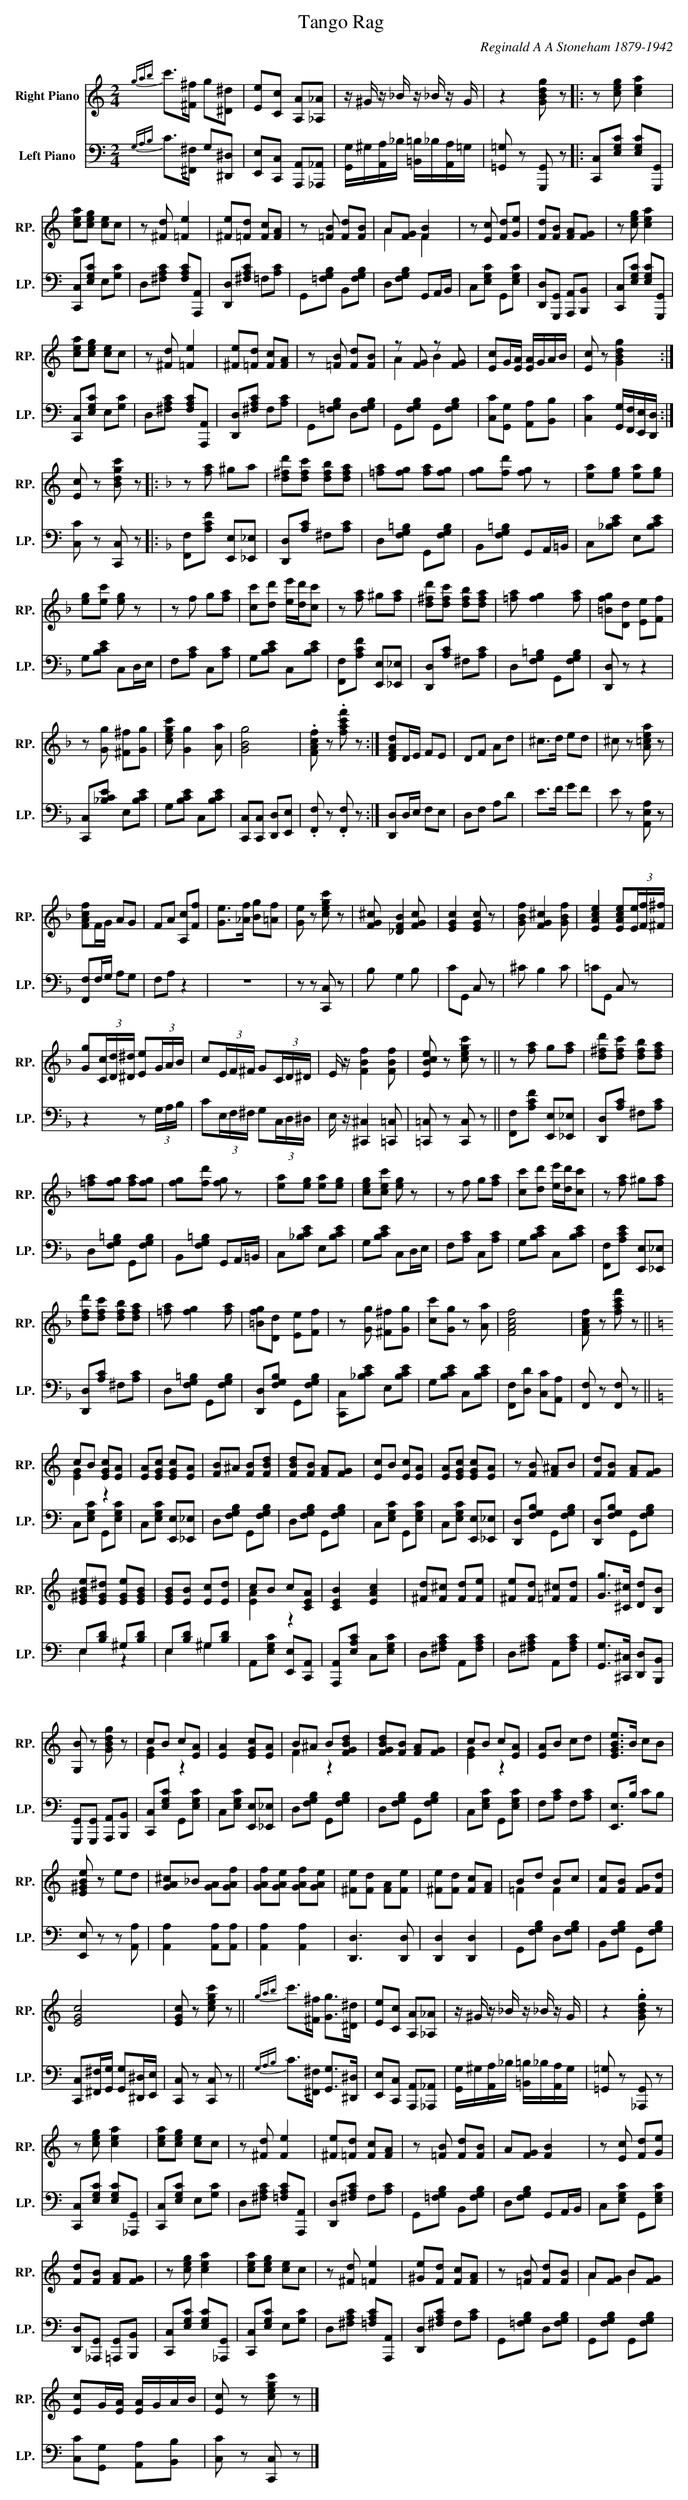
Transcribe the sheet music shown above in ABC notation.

X:1
T: Tango Rag
C:Reginald A A Stoneham 1879-1942
%%score ( 1 2 ) ( 3 4 )
L:1/8
M:2/4
K:C
V:1 treble nm="Right Piano" snm="RP."
V:2 treble
V:3 bass nm="Left Piano" snm="LP."
V:4 bass
V:1
{gab} c'>[^F^f] g[^D^d] | [Ee][Cc] [A,A][_A,_A] | z/ ^G/ z/ _B/ z/ _B/ z/ G/ | z2 [GBdg] z |:
z [ceg] [cea]2 |$ [cea][ceg] [ce]c | z [^Fd] [=Fe]2 | [^Fe][=Fd] [Fc][FA] | z [=FB] [Fd][FB] |
A[FG] [FB]2 | z [Ec] [Fd][Ge] | [Fd][FB] [FA][FG] | z [ceg] [cea]2 |$ [cea][ceg] [ce]c |
z [^Fd] [=Fe]2 | [^Fe][=Fd] [Fc][FA] | z [=FB] [Fd][FB] | z [FG] z [FG] |
[Ec]G/[EA]/ [EA]/G/A/B/ | [Ec] z [GBdg]2 :|$ [Ec] z [Bdgc'] z |:[K:F] z [fa] ^ga |
[d^fd'][dfc'] [dfb][dfa] | [=fa][fg] [fa][fg] | [fg][fd'] [fg] z | [ea][eg] [ea][eg] |$
[eg][ec'] [eg] z | z f g[fa] | [cc'][dd'] [ee']/[dd']/[cc'] | z [fa] ^g[fa] |
[d^fd'][dfc'] [dfb][dfa] | [=fa] [fg]2 [fa] | [=Bfg][Dd] [Ee][Ff] |$ z [Gg] [^F^f][Gg] |
[cegc'] [Gg]2 [Aa] | [GBg]4 | .[FAcf] z .[fac'f'] z :| [DFAd]D/E/ FE | DF Ad | ^c>d ed |
^c z [A=cea] z |$ [FAcf]F/G/ AG | FA [A,c][Ff] | [Ge]>[_Af] [Bg][=Af] | [Ge] z [cegc'] z |
[FG^c] [_DFB]2 [FGc] | [EGc]2 [EGc] z | [GBf] [FG^c]2 [GBf] | [EAce]2 [EAce](3[Ee]/[Ff]/[^F^f]/ |$
[Gg](3[Cc]/[Dd]/[^D^d]/ [Ee](3G/A/B/ | c(3E/F/^F/ G(3C/D/^D/ | E/ z/ [FBf]2 [FBf] |
[EBce] z [cegc'] z || z [fa] g[fa] | [d^fd'][dfc'] [dfb][dfa] |$ [=fa][fg] [fa][fg] |
[fg][fd'] [fg] z | [ea][eg] [ea][eg] | [ceg][cec'] [eg] z | z f g[fa] |
[cc'][dd'] [ee']/[dd']/[cc'] | z [fa] ^g[fa] |$ [dfd'][dfc'] [dfb][dfa] | [=fa] [fg]2 [fa] |
[=Bfg][Dd] [Ee][Ff] | z [Gg] [^F^f][Gg] | [cc'][Gg] z [Aa] | [FAcf]4 | [FAcf] z [fac'f'] z ||$
[K:C] cB [EGc][EA] | [EA][EGc] [EGc][EA] | [FB]^A [FB][FBd] | [FBd][FB] [FA][FG] | [Ec]B [Ec][EA] |
[EA][EGc] [EGc][EA] | z [FB] [F^A]B | [Fd][FB] [FA][FG] |$ [E^GBe][EG^d] [EGe][EGB] |
[EGB][EB] [Ec][Ed] | cB c[CEA] | [CEB]2 [EAc]2 | [^Fd][F^c] [Fd][Fe] | [^Fe][Fd] [=F^c][Fd] |
[Gg]>[^C^c] [Dd][B,B] |$ [G,B] z [GBdg] z | cB c[EA] | [EA]2 [EGc][EA] | B^A B[FGBd] |
[FGBd][FB] [FA][FG] | cB c[EA] | [EA]B cd | [EGBe]>B cB |$ [E^GBe] z ed | [GA^c]_B [GA][GAf] |
[GAf][GAe] [GAf][GAe] | [^Fe][Fd] [FA][Fe] | [^Fe][Fd] [Fc][FA] | Bd Bc | [Fc][FB] [FG][Fd] |$
[EGc]4 | [EGc] z [cegc'] z ||{gab} c'>[^F^f] [Gg]>[^D^d] | [Ee][Cc] [A,A][_A,_A] |
z/ ^G/ z/ _B/ z/ _B/ z/ G/ | z2 .[GBdg] z |$ z [ceg] [cea]2 | [cea][ceg] [ce]c | z [^Fd] [Fe]2 |
[^Fe][=Fd] [Fc][FA] | z [=FB] [Fd][FB] | A[FG] [FB]2 | z [Ec] [Fd][Ge] |$ [Fd][FB] [FA][FG] |
z [ceg] [cea]2 | [cea][ceg] [ce]c | z [^Fd] [=Fe]2 | [^Ge][Fd] [Fc][FA] | z [=FB] [Fd][FB] |
A[FG] B[FG] |$ [Ec]G/[EA]/ [EA]/G/A/B/ | [Ec] z [cegc'] z |]
V:2
x4 | x4 | x4 | x4 |: x4 |$ x4 | x4 | x4 | x4 | A2 F2 | x4 | x4 | x4 |$ x4 | x4 | x4 | x4 | A2 B2 |
x4 | x4 :|$ x4 |:[K:F] x4 | x4 | x4 | x4 | x4 |$ x4 | x4 | x4 | x4 | x4 | x4 | x4 |$ x4 | x4 |
x4 | x4 :| x4 | x4 | x4 | x4 |$ x4 | x4 | x4 | x4 | x4 | x4 | x4 | x4 |$ x4 | x4 | x4 | x4 || x4 |
x4 |$ x4 | x4 | x4 | x4 | x4 | x4 | x4 |$ x4 | x4 | x4 | x4 | x4 | x4 | x4 ||$[K:C] [EG]2 z2 |
x4 | x4 | x4 | x4 | x4 | x4 | x4 |$ x4 | x4 | [EA]2 z2 | x4 | x4 | x4 | x4 |$ x4 | [EG]2 z2 | x4 |
F2 z2 | x4 | [EG]2 z2 | x4 | x4 |$ x4 | x4 | x4 | x4 | x4 | =F2 F2 | x4 |$ x4 | x4 || x4 | x4 |
x4 | x4 |$ x4 | x4 | x4 | x4 | x4 | x4 | x4 |$ x4 | x4 | x4 | x4 | x4 | x4 | A2 B2 |$ x4 | x4 |]
V:3
{G,A,B,} C>[^F,,^F,] G,[^D,,^D,] | [E,,E,][C,,C,] [A,,,A,,][_A,,,_A,,] |
[G,,G,]/^G,/[A,,A,]/_B,/ [=B,,=B,]/_B,/[A,,A,]/=G,/ | [=G,,=G,] z [G,,,G,,] z |:
[C,,C,][E,G,C] [E,G,C][G,,,G,,] |$ [C,,C,][E,G,C] E,[G,C] | D,[^F,A,C] [F,A,C][A,,,A,,] |
[D,,D,][^F,A,C] =F,[A,C] | G,,[=F,G,B,] B,,[F,G,B,] | D,[F,G,B,] G,,A,,/B,,/ |
C,[E,G,C] G,,[E,G,C] | [D,,D,][G,,,G,,] [A,,,A,,][B,,,B,,] | [C,,C,][E,G,C] [E,G,C][G,,,G,,] |$
[C,,C,][E,G,C] E,[G,C] | D,[^F,A,C] [F,A,C][A,,,A,,] | [D,,D,][^F,A,C] F,[A,C] |
G,,[=F,G,B,] D,[F,G,B,] | G,,[F,G,B,] G,,[F,G,B,] | [C,C][G,,G,] [A,,A,][B,,B,] |
[C,C]2 [G,,G,]/[F,,F,]/[E,,E,]/[D,,D,]/ :|$ [C,C] z [C,,C,] z |:
[K:F] [F,,F,][A,CF] [E,,E,][_E,,_E,] | [D,,D,][A,C] ^F,[A,C] | D,[F,G,=B,] G,,[F,G,B,] |
B,,[F,G,=B,] G,,A,,/=B,,/ | C,[_B,CE] E,[B,CE] |$ G,[B,CE] C,D,/E,/ | F,[A,C] C,[A,C] |
G,[B,CE] C,[B,CE] | [F,,F,][A,CF] [E,,E,][_E,,_E,] | [D,,D,][A,C] ^F,[A,C] |
D,[F,G,=B,] G,,[F,G,B,] | [D,,D,] z z2 |$ [C,,C,][_B,CE] E,[B,CE] | G,[B,CE] C,[B,CE] |
[C,,C,][C,,C,] [D,,D,][E,,E,] | .[F,,F,] z .[F,,F,] z :| [D,,D,]D,/E,/ F,E, | D,F, A,D | E>F GF |
E z [A,,E,A,] z |$ [F,,F,]F,/G,/ A,G, | F,A, z2 | z4 | z z [C,,C,] z | B, G,2 B, | CG,, C, z |
^C B,2 C | =CG,, C, z |$ z2 z (3G,/A,/B,/ | C(3E,/F,/^F,/ G,(3C,/D,/^D,/ |
E,/ z/ [^C,,^C,]2 [=C,,=C,] | [=C,,=C,] z [C,,C,] z || [F,,F,][A,CF] [E,,E,][_E,,_E,] |
[D,,D,][A,C] ^F,[A,C] |$ D,[F,G,=B,] G,,[F,G,B,] | B,,[F,G,=B,] G,,A,,/=B,,/ |
C,[_B,CE] E,[B,CE] | G,[B,CE] C,D,/E,/ | F,[A,C] C,[A,C] | G,[B,CE] C,[B,CE] |
[F,,F,][A,CE] [E,,E,][_E,,_E,] |$ [D,,D,][A,C] ^F,[A,C] | D,[F,G,=B,] G,,[F,G,B,] |
[D,,D,][F,G,B,] G,,[F,G,B,] | [C,,C,][_B,CE] E,[B,CE] | G,[B,CE] C,[B,CE] |
[F,,F,][D,D] [C,C][A,,A,] | [F,,F,] z [F,,F,] z ||$[K:C] C,[E,G,C] G,,[E,G,C] |
C,[E,G,C] [E,,E,][_E,,_E,] | D,[F,G,B,] G,,[F,G,B,] | D,[F,G,B,] G,,[F,G,B,] |
C,[E,G,C] G,,[E,G,C] | C,[E,G,C] [E,,E,][_E,,_E,] | [D,,D,][F,G,B,] G,,[F,G,B,] |
[D,,D,][F,G,B,] G,,[F,G,B,] |$ E,[B,D] ^G,[B,D] | E,[B,D] ^G,[B,D] | A,,[E,G,C] [E,,E,][C,,A,,] |
[A,,,A,,][E,A,C] C,[E,G,C] | D,[^F,A,C] A,,[F,A,C] | D,[^F,A,C] A,,[F,A,C] |
[G,,G,]>[^C,,^C,] [D,,D,][B,,,B,,] |$ [G,,,G,,][G,,,G,,] [A,,,A,,][B,,,B,,] |
[C,,C,][E,G,C] G,,[E,G,C] | C,[E,G,C] [E,,E,][_E,,_E,] | D,[F,G,B,] G,,[F,G,B,] |
D,[F,G,B,] G,,[F,G,B,] | C,[E,G,C] G,,[E,G,C] | F,[A,C] F,[A,C] | [E,,E,]>B, CB, |$
[E,,E,] z z [A,,A,] | [A,,A,]2 [A,,A,][A,,A,] | [A,,A,]2 [A,,A,]2 | [D,,D,]3 [D,,D,] |
[D,,D,]2 [D,,D,]2 | G,,[F,G,B,] D,[F,G,B,] | B,,[F,G,B,] G,,[F,G,B,] |$
[C,,C,][^F,,^F,]/[G,,G,]/ [G,,G,][^D,,^D,]/[E,,E,]/ | [C,,C,] z [C,,C,] z ||
{G,A,B,} C>[^F,,^F,] [G,,G,]>[^D,,^D,] | [E,,E,][C,,C,] [A,,,A,,][_A,,,_A,,] |
[G,,G,]/^G,/[A,,A,]/_B,/ [=B,,=B,]/_B,/[A,,A,]/G,/ | [=G,,=G,] z [_A,,,G,,] z |$
[C,,C,][E,G,C] [E,G,C][_A,,,G,,] | [C,,C,][E,G,C] E,[G,C] | D,[^F,A,C] [=F,A,C][A,,,A,,] |
[D,,D,][^F,A,C] F,[A,C] | G,,[=F,G,B,] B,,[F,G,B,] | D,[F,G,B,] G,,A,,/B,,/ |
C,[E,G,C] G,,[E,G,C] |$ [D,,D,][_A,,,G,,] [=A,,,G,,][B,,,B,,] | [C,,C,][E,G,C] [E,G,C][_A,,,G,,] |
[C,,C,][E,G,C] E,[G,C] | D,[^F,A,C] [=F,A,C][A,,,A,,] | [D,,D,][^F,A,C] F,[A,C] |
G,,[=F,G,B,] D,[F,G,B,] | G,,[F,G,B,] G,,[F,G,B,] |$ [C,C][G,,G,] [A,,A,][B,,B,] |
[C,C] z [C,,C,] z |]
V:4
x4 | x4 | x4 | x4 |: x4 |$ x4 | x4 | x4 | x4 | x4 | x4 | x4 | x4 |$ x4 | x4 | x4 | x4 | x4 | x4 |
x4 :|$ x4 |:[K:F] x4 | x4 | x4 | x4 | x4 |$ x4 | x4 | x4 | x4 | x4 | x4 | x4 |$ x4 | x4 | x4 |
x4 :| x4 | x4 | x4 | x4 |$ x4 | x4 | x4 | x4 | x4 | x4 | x4 | x4 |$ x4 | x4 | x4 | x4 || x4 |
x4 |$ x4 | x4 | x4 | x4 | x4 | x4 | x4 |$ x4 | x4 | x4 | x4 | x4 | x4 | x4 ||$[K:C] x4 | x4 | x4 |
x4 | x4 | x4 | x4 | x4 |$ E,2 z2 | E,2 ^G,2 | x4 | x4 | x4 | x4 | x4 |$ x4 | x4 | x4 | x4 | x4 |
x4 | x4 | x4 |$ x4 | x4 | x4 | x4 | x4 | x4 | x4 |$ x4 | x4 || x4 | x4 | x4 | x4 |$ x4 | x4 | x4 |
x4 | x4 | x4 | x4 |$ x4 | x4 | x4 | x4 | x4 | x4 | x4 |$ x4 | x4 |]
